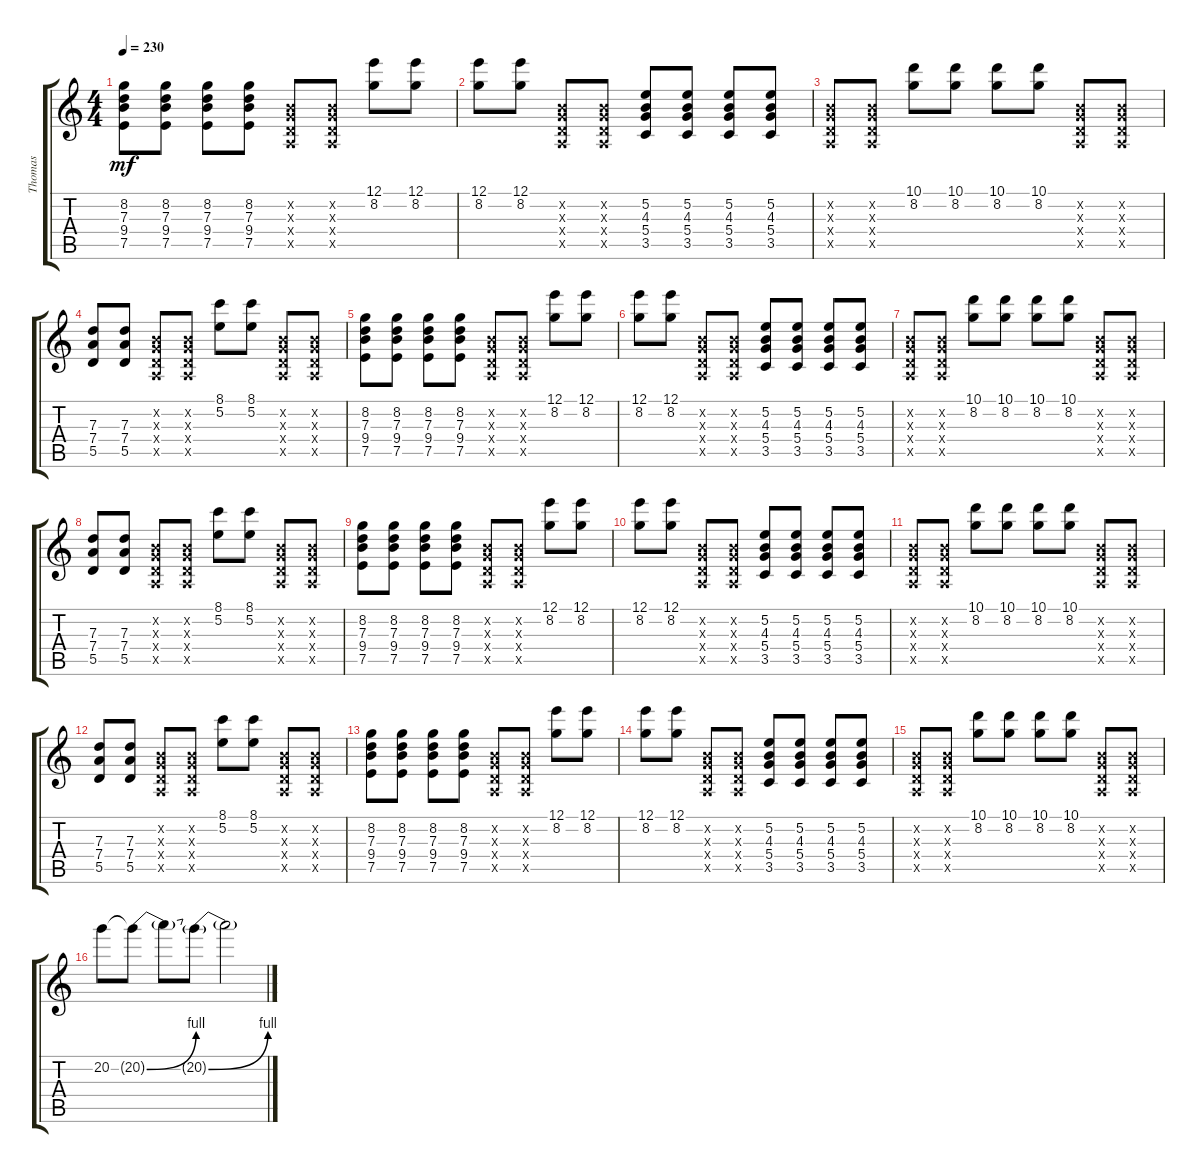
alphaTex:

\track ("Thomas" "Thomas") {instrument distortionguitar}
\staff {score tabs}
\tuning (E4 B3 G3 D3 A2 D2) {hide}
\ts (4 4)
\tempo 230
\clef g2
\ks c
(8.2 7.3 9.4 7.5).8{dy mf} (8.2 7.3 9.4 7.5).8 (8.2 7.3 9.4 7.5).8 (8.2 7.3 9.4 7.5).8 (0.2{x} 0.3{x} 0.4{x} 0.5{x}).8 (0.2{x} 0.3{x} 0.4{x} 0.5{x}).8 (12.1 8.2).8 (12.1 8.2).8 |
(12.1 8.2).8 (12.1 8.2).8 (0.2{x} 0.3{x} 0.4{x} 0.5{x}).8 (0.2{x} 0.3{x} 0.4{x} 0.5{x}).8 (5.2 4.3 5.4 3.5).8 (5.2 4.3 5.4 3.5).8 (5.2 4.3 5.4 3.5).8 (5.2 4.3 5.4 3.5).8 |
(0.2{x} 0.3{x} 0.4{x} 0.5{x}).8 (0.2{x} 0.3{x} 0.4{x} 0.5{x}).8 (10.1 8.2).8 (10.1 8.2).8 (10.1 8.2).8 (10.1 8.2).8 (0.2{x} 0.3{x} 0.4{x} 0.5{x}).8 (0.2{x} 0.3{x} 0.4{x} 0.5{x}).8 |
(7.3 7.4 5.5).8 (7.3 7.4 5.5).8 (0.2{x} 0.3{x} 0.4{x} 0.5{x}).8 (0.2{x} 0.3{x} 0.4{x} 0.5{x}).8 (8.1 5.2).8 (8.1 5.2).8 (0.2{x} 0.3{x} 0.4{x} 0.5{x}).8 (0.2{x} 0.3{x} 0.4{x} 0.5{x}).8 |
(8.2 7.3 9.4 7.5).8 (8.2 7.3 9.4 7.5).8 (8.2 7.3 9.4 7.5).8 (8.2 7.3 9.4 7.5).8 (0.2{x} 0.3{x} 0.4{x} 0.5{x}).8 (0.2{x} 0.3{x} 0.4{x} 0.5{x}).8 (12.1 8.2).8 (12.1 8.2).8 |
(12.1 8.2).8 (12.1 8.2).8 (0.2{x} 0.3{x} 0.4{x} 0.5{x}).8 (0.2{x} 0.3{x} 0.4{x} 0.5{x}).8 (5.2 4.3 5.4 3.5).8 (5.2 4.3 5.4 3.5).8 (5.2 4.3 5.4 3.5).8 (5.2 4.3 5.4 3.5).8 |
(0.2{x} 0.3{x} 0.4{x} 0.5{x}).8 (0.2{x} 0.3{x} 0.4{x} 0.5{x}).8 (10.1 8.2).8 (10.1 8.2).8 (10.1 8.2).8 (10.1 8.2).8 (0.2{x} 0.3{x} 0.4{x} 0.5{x}).8 (0.2{x} 0.3{x} 0.4{x} 0.5{x}).8 |
(7.3 7.4 5.5).8 (7.3 7.4 5.5).8 (0.2{x} 0.3{x} 0.4{x} 0.5{x}).8 (0.2{x} 0.3{x} 0.4{x} 0.5{x}).8 (8.1 5.2).8 (8.1 5.2).8 (0.2{x} 0.3{x} 0.4{x} 0.5{x}).8 (0.2{x} 0.3{x} 0.4{x} 0.5{x}).8 |
(8.2 7.3 9.4 7.5).8 (8.2 7.3 9.4 7.5).8 (8.2 7.3 9.4 7.5).8 (8.2 7.3 9.4 7.5).8 (0.2{x} 0.3{x} 0.4{x} 0.5{x}).8 (0.2{x} 0.3{x} 0.4{x} 0.5{x}).8 (12.1 8.2).8 (12.1 8.2).8 |
(12.1 8.2).8 (12.1 8.2).8 (0.2{x} 0.3{x} 0.4{x} 0.5{x}).8 (0.2{x} 0.3{x} 0.4{x} 0.5{x}).8 (5.2 4.3 5.4 3.5).8 (5.2 4.3 5.4 3.5).8 (5.2 4.3 5.4 3.5).8 (5.2 4.3 5.4 3.5).8 |
(0.2{x} 0.3{x} 0.4{x} 0.5{x}).8 (0.2{x} 0.3{x} 0.4{x} 0.5{x}).8 (10.1 8.2).8 (10.1 8.2).8 (10.1 8.2).8 (10.1 8.2).8 (0.2{x} 0.3{x} 0.4{x} 0.5{x}).8 (0.2{x} 0.3{x} 0.4{x} 0.5{x}).8 |
(7.3 7.4 5.5).8 (7.3 7.4 5.5).8 (0.2{x} 0.3{x} 0.4{x} 0.5{x}).8 (0.2{x} 0.3{x} 0.4{x} 0.5{x}).8 (8.1 5.2).8 (8.1 5.2).8 (0.2{x} 0.3{x} 0.4{x} 0.5{x}).8 (0.2{x} 0.3{x} 0.4{x} 0.5{x}).8 |
(8.2 7.3 9.4 7.5).8 (8.2 7.3 9.4 7.5).8 (8.2 7.3 9.4 7.5).8 (8.2 7.3 9.4 7.5).8 (0.2{x} 0.3{x} 0.4{x} 0.5{x}).8 (0.2{x} 0.3{x} 0.4{x} 0.5{x}).8 (12.1 8.2).8 (12.1 8.2).8 |
(12.1 8.2).8 (12.1 8.2).8 (0.2{x} 0.3{x} 0.4{x} 0.5{x}).8 (0.2{x} 0.3{x} 0.4{x} 0.5{x}).8 (5.2 4.3 5.4 3.5).8 (5.2 4.3 5.4 3.5).8 (5.2 4.3 5.4 3.5).8 (5.2 4.3 5.4 3.5).8 |
(0.2{x} 0.3{x} 0.4{x} 0.5{x}).8 (0.2{x} 0.3{x} 0.4{x} 0.5{x}).8 (10.1 8.2).8 (10.1 8.2).8 (10.1 8.2).8 (10.1 8.2).8 (0.2{x} 0.3{x} 0.4{x} 0.5{x}).8 (0.2{x} 0.3{x} 0.4{x} 0.5{x}).8 |
20.2.8 20.2{be (bend 0 0 60 4) t}.8 20.2{t}.8 20.2{be (bend 0 0 60 4) t}.8 20.2{t}.2
